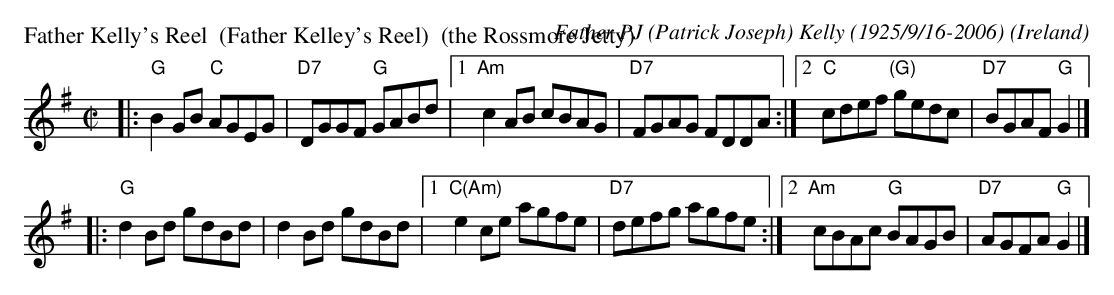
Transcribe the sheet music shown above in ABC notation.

X:1
P: Father Kelly's Reel  (Father Kelley's Reel)  (the Rossmore Jetty)
C: Father PJ (Patrick Joseph) Kelly (1925/9/16-2006)
O: Ireland
M: C|
L: 1/8
K: G
|: "G"B2GB "C"AGEG | "D7"DGGF "G"GABd \
|1 "Am"c2AB cBAG | "D7"FGAG FDDA \
:|2 "C"cdef "(G)"gedc | "D7"BGAF "G"G2 |]
|: "G"d2Bd gdBd | d2Bd gdBd \
|1 "C(Am)"e2ce agfe | "D7"defg agfe \
:|2 "Am"cBAc "G"BAGB | "D7"AGFA "G"G2 |]
